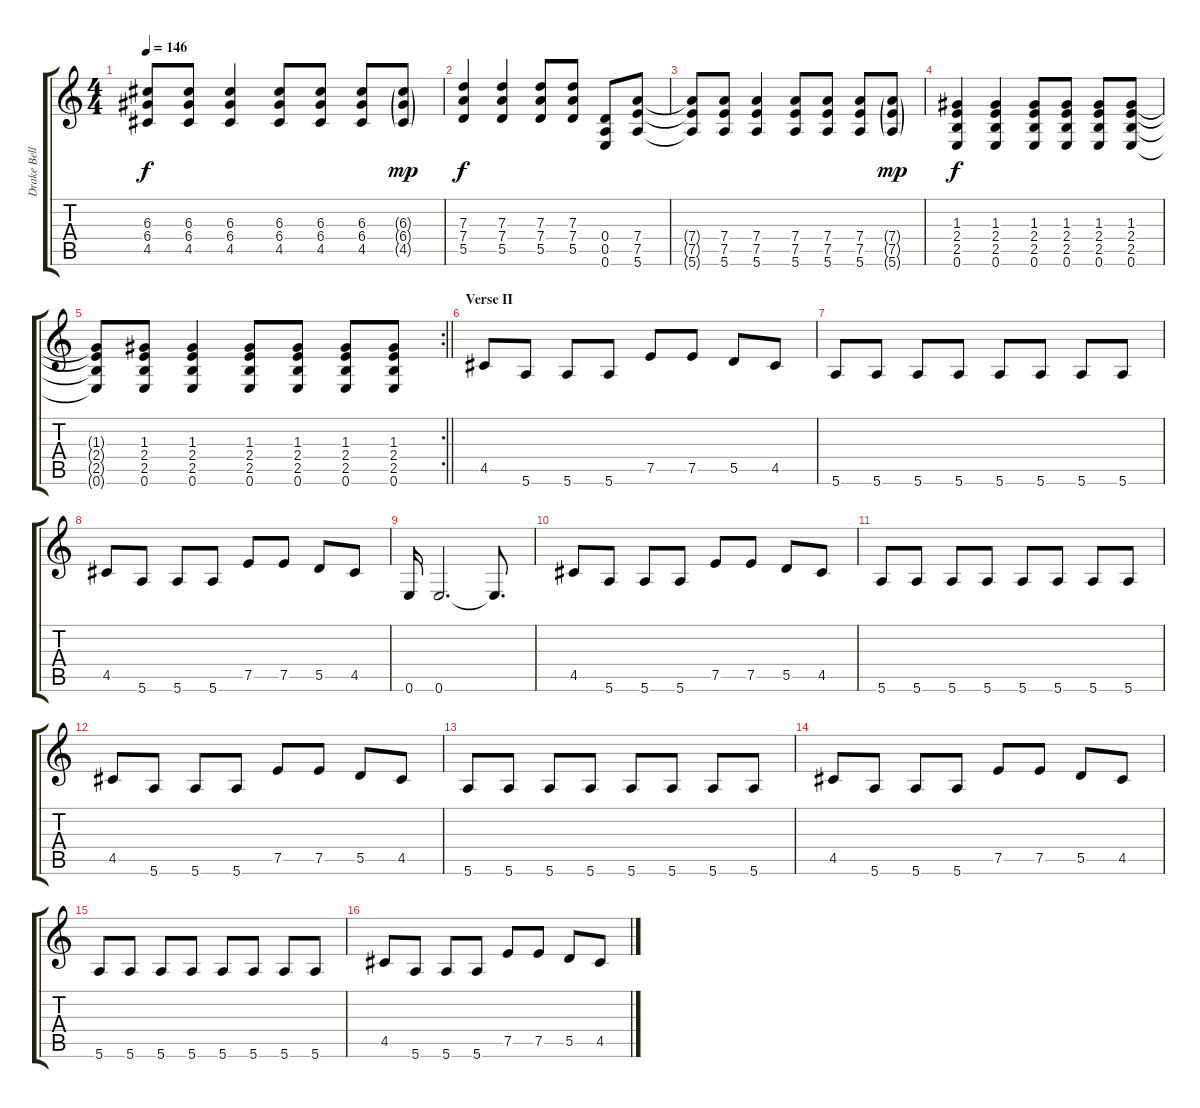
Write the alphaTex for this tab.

\track ("Drake Bell (lead)" "Drake Bell") {instrument overdrivenguitar}
\staff {score tabs}
\tuning (E4 B3 G3 D3 A2 E2) {hide}
\ts (4 4)
\tempo 146
\clef g2
\ks c
(6.3{t} 6.4{t} 4.5{t}).8{dy f} (6.3 6.4 4.5).8 (6.3 6.4 4.5).4 (6.3 6.4 4.5).8 (6.3 6.4 4.5).8 (6.3 6.4 4.5).8 (6.3{g} 6.4{g} 4.5{g}).8{dy mp} |
(7.3 7.4 5.5).4{dy f} (7.3 7.4 5.5).4 (7.3 7.4 5.5).8 (7.3 7.4 5.5).8 (0.4 0.5 0.6).8 (7.4 7.5 5.6).8 |
(7.4{t} 7.5{t} 5.6{t}).8 (7.4 7.5 5.6).8 (7.4 7.5 5.6).4 (7.4 7.5 5.6).8 (7.4 7.5 5.6).8 (7.4 7.5 5.6).8 (7.4{g} 7.5{g} 5.6{g}).8{dy mp} |
(1.3 2.4 2.5 0.6).4{dy f} (1.3 2.4 2.5 0.6).4 (1.3 2.4 2.5 0.6).8 (1.3 2.4 2.5 0.6).8 (1.3 2.4 2.5 0.6).8 (1.3 2.4 2.5 0.6).8 |
\rc 2
\barLineRight lightlight
(1.3{t} 2.4{t} 2.5{t} 0.6{t}).8 (1.3 2.4 2.5 0.6).8 (1.3 2.4 2.5 0.6).4 (1.3 2.4 2.5 0.6).8 (1.3 2.4 2.5 0.6).8 (1.3 2.4 2.5 0.6).8 (1.3 2.4 2.5 0.6).8 |
\section ("" "Verse II")
4.5.8 5.6.8 5.6.8 5.6.8 7.5.8 7.5.8 5.5.8 4.5.8 |
5.6.8 5.6.8 5.6.8 5.6.8 5.6.8 5.6.8 5.6.8 5.6.8 |
4.5.8 5.6.8 5.6.8 5.6.8 7.5.8 7.5.8 5.5.8 4.5.8 |
0.6.16 0.6.2{d} 0.6{t}.8{d} |
4.5.8 5.6.8 5.6.8 5.6.8 7.5.8 7.5.8 5.5.8 4.5.8 |
5.6.8 5.6.8 5.6.8 5.6.8 5.6.8 5.6.8 5.6.8 5.6.8 |
4.5.8 5.6.8 5.6.8 5.6.8 7.5.8 7.5.8 5.5.8 4.5.8 |
5.6.8 5.6.8 5.6.8 5.6.8 5.6.8 5.6.8 5.6.8 5.6.8 |
4.5.8 5.6.8 5.6.8 5.6.8 7.5.8 7.5.8 5.5.8 4.5.8 |
5.6.8 5.6.8 5.6.8 5.6.8 5.6.8 5.6.8 5.6.8 5.6.8 |
4.5.8 5.6.8 5.6.8 5.6.8 7.5.8 7.5.8 5.5.8 4.5.8
